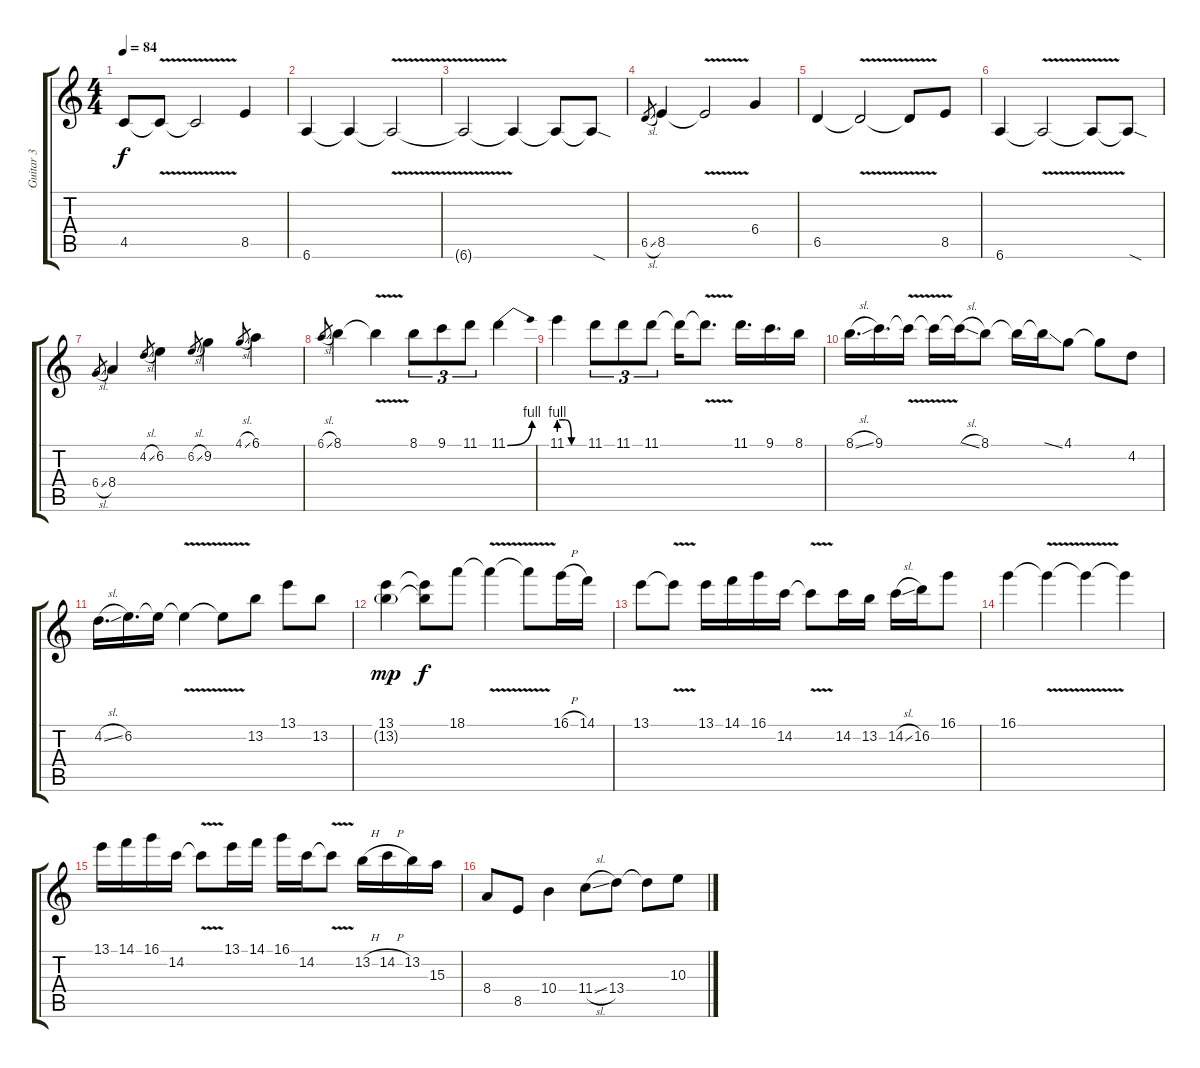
\track ("Guitar 3" "Guitar 3") {instrument overdrivenguitar}
\staff {score tabs}
\tuning (Eb4 Bb3 Gb3 Db3 Ab2 Eb2) {hide}
\ts (4 4)
\tempo 84
\clef g2
\ks c
4.5.8{dy f} 4.5{v t}.8 4.5{t}.2 8.5.4 |
6.6.4 6.6{t}.4 6.6{v t}.2 |
6.6{t}.2 6.6{t}.4 6.6{t}.8 6.6{sod t}.8 |
6.5{sl}.8{gr} 8.5.4 8.5{v t}.2 6.4.4 |
6.5.4 6.5{v t}.2 6.5{t}.8 8.5.8 |
6.6.4 6.6{v t}.2 6.6{t}.8 6.6{sod t}.8 |
6.4{sl}.8{gr} 8.4.4 4.2{sl}.8{gr} 6.2.4 6.2{sl}.8{gr} 9.2.4 4.1{sl}.8{gr} 6.1.4 |
6.1{sl}.8{gr} 8.1.4 8.1{v t}.4 8.1.8{tu (3 2)} 9.1.8{tu (3 2)} 11.1.8{tu (3 2)} 11.1{be (bend 0 0 60 4)}.4 |
11.1{be (custom 0 4 15 4 30 0 60 0)}.4 11.1.8{tu (3 2)} 11.1.8{tu (3 2)} 11.1.8{tu (3 2)} 11.1{t}.16 11.1{v t}.8{d} 11.1.16{d} 9.1.16{d} 8.1.16 |
8.1{sl}.16{d} 9.1.16{d} 9.1{v t}.16 9.1{t}.16 9.1{sl t}.16 8.1.8 8.1{t}.16 8.1{ss t}.16 4.1.8 4.1{t}.8 4.2.8 |
4.2{sl}.16{d} 6.2.16{d} 6.2{t}.16 6.2{v t}.4 6.2{t}.8 13.2.8 13.1.8 13.2.8 |
(13.1 13.2{g}).4{dy mp} (13.1{t} 13.2{t}).8{dy f} 18.1.8 18.1{v t}.4 18.1{t}.8 16.1{h}.16 14.1.16 |
13.1.8 13.1{v t}.8 13.1.16 14.1.16 16.1.16 14.2.16 14.2{v t}.8 14.2.16 13.2.16 14.2{sl}.16 16.2.16 16.1.8 |
16.1.4 16.1{v t}.4 16.1{t}.4 16.1{t}.4 |
13.1.16 14.1.16 16.1.16 14.2.16 14.2{v t}.8 13.1.16 14.1.16 16.1.16 14.2.16 14.2{v t}.8 13.2{h}.16 14.2{h}.16 13.2.16 15.3.16 |
8.4.8 8.5.8 10.4.4 11.4{sl}.8 13.4.8 13.4{t}.8 10.3.8
